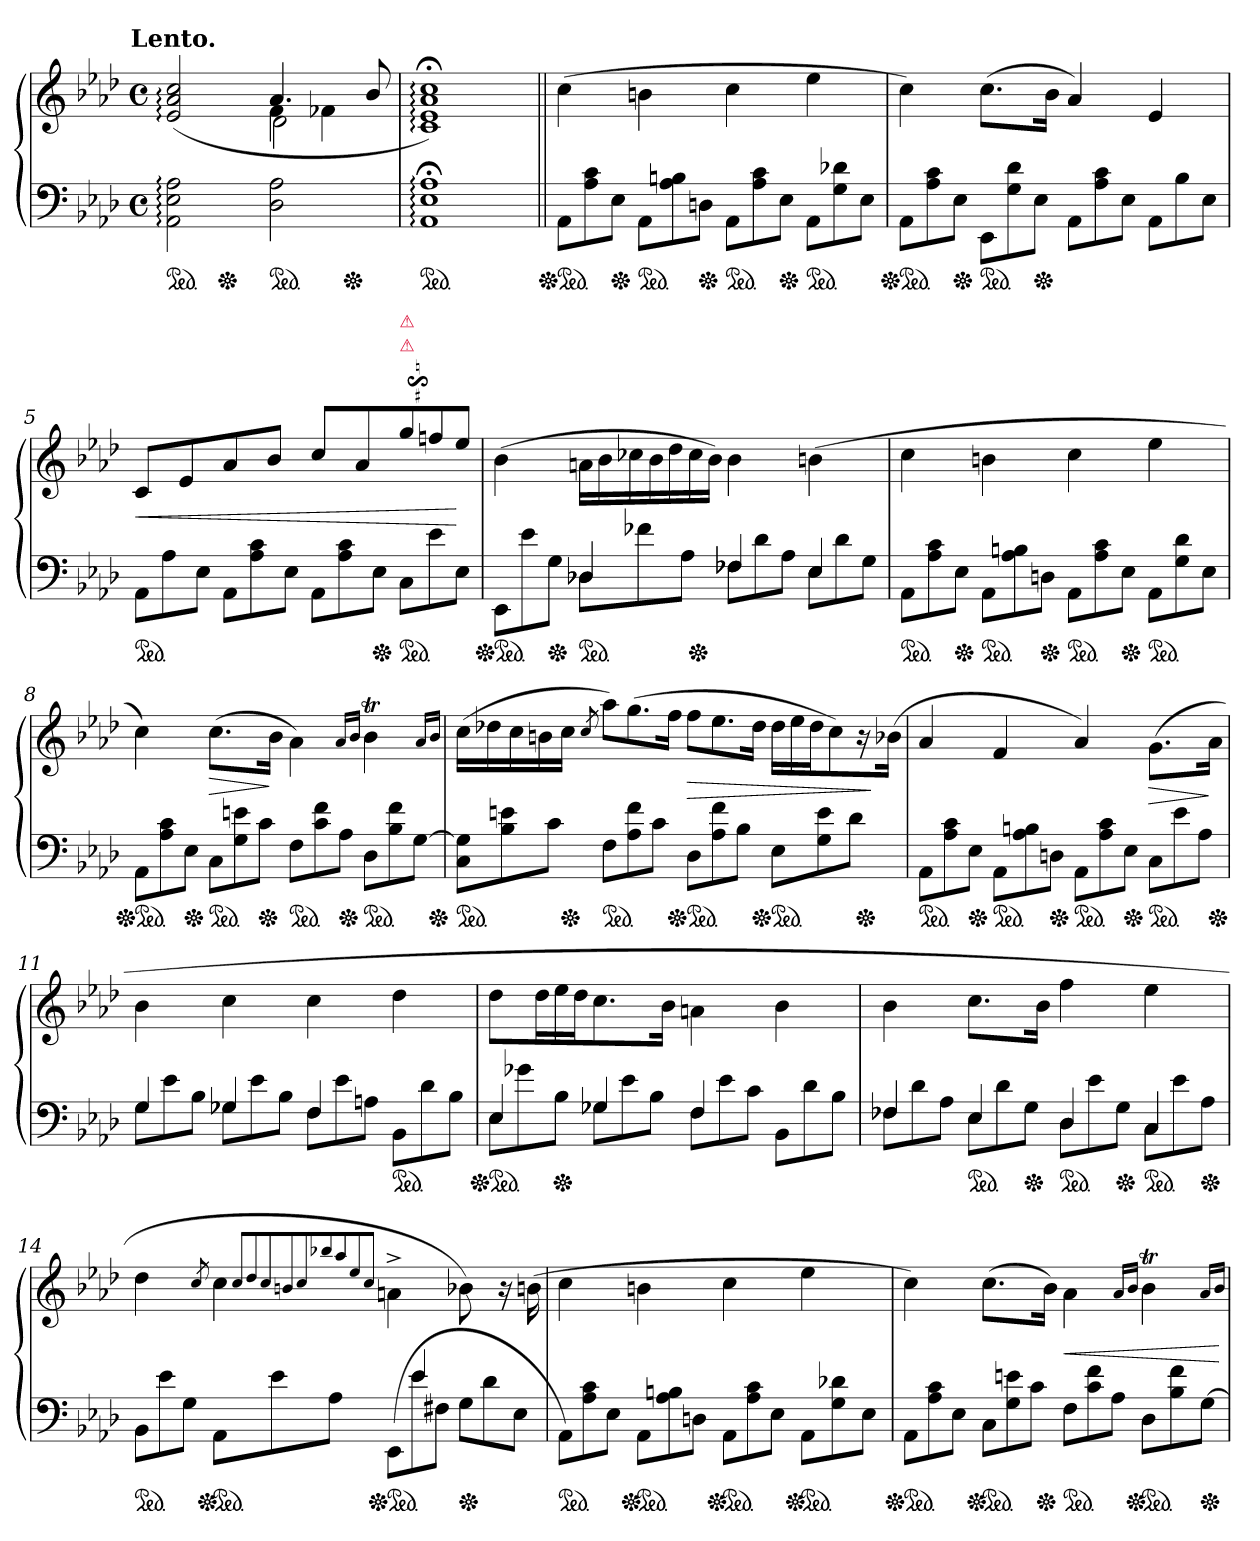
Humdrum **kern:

**kern	**kern	**dynam
*part1	*part1	*part1
*staff2	*staff1	*staff1/2
*clefF4	*clefG2	*
*k[b-e-a-d-]	*k[b-e-a-d-]	*
*A-:	*A-:	*
!!LO:TX:omd:t=Lento.
*M4/4	*M4/4	*
*met(c)	*met(c)	*
=1	=1	=1
*	*^	*
*	*	*^	*
*ped	*	*	*	*
*	*	*^	*^	*
*	*	*	*	*	*	*
2AA-: 2E-: 2A-:	(>2e-: 2a-: 2cc:	2ryy	2ryy	4ryy	2ryy	.
*Xped	*	*	*	*	*	*
.	.	.	.	2.ryy	.	.
*ped	*	*	*	*	*	*
2D- 2A-	4.a-	4f	2d-\	.	4ryy	.
.	.	4f-X	.	.	16ryy	.
*Xped	*	*	*	*	*	*
.	.	.	.	.	8.ryy	.
.	8b-	.	.	.	.	.
*	*v	*v	*v	*v	*v	*
=2	=2	=2
*ped	*	*
1AA-;: 1E-;: 1A-;:	1c;<: 1e-;<: 1a-;<: 1cc;<:)	.
=3||	=3||	=3||
*Xtuplet	*	*
!LO:TX:a:t=sempre piano e legato.	!	!
*Xped	*	*
*ped	*	*
12AA-L	(>4cc	.
12A- 12c	.	.
*Xped	*	*
12E-J	.	.
*ped	*	*
12AA-L	4bn	.
12A- 12Bn	.	.
*Xped	*	*
12DnJ	.	.
*ped	*	*
12AA-L	4cc	.
12A- 12c	.	.
*Xped	*	*
12E-J	.	.
*ped	*	*
12AA-L	4ee-	.
12G 12d-X	.	.
12E-J	.	.
=4	=4	=4
*Xped	*	*
*ped	*	*
12AA-L	4cc)	.
12A- 12c	.	.
*Xped	*	*
12E-J	.	.
*ped	*	*
12EE-L	(>8.ccL	.
12G 12d-	.	.
*Xped	*	*
12E-J	.	.
.	16b-Jk	.
12AA-L	4a-)	.
12A- 12c	.	.
12E-J	.	.
12AA-L	4e-	.
12B-	.	.
12E-J	.	.
=5	=5	=5
*ped	*	*
12AA-L	8cL	<
12A-	.	.
.	8e-	.
12E-J	.	.
12AA-L	8a-	.
12A- 12c	.	.
.	8b-J	.
12E-J	.	.
12AA-L	8cc/L	.
12A- 12c	.	.
.	8a-	.
*Xped	*	*
12E-J	.	.
*	*Xtuplet	*
!	!LO:TX:a:color=crimson:t=⚠	!
!	!LO:TX:a:color=crimson:t=⚠	!
*ped	*	*
12CL	12gg$sS	.
12e-	12ff	.
12E-J	12ee-J	[
=6	=6	=6
*^	*	*
*Xped	*	*	*
*ped	*	*	*
4ryy	12EE-L	(>4b-	.
.	12e-	.	.
*Xped	*	*	*
.	12GJ	.	.
*ped	*	*	*
4D-X/	12D-X\L	28anLL	.
.	.	28b-	.
.	.	28cc-X	.
.	12f-X	.	.
.	.	28b-	.
.	.	28dd-	.
.	12A-J	.	.
*Xped	*	*	*
.	.	28cc-	.
.	.	28b-JJ)	.
4F-X/	12F-X\L	4b-	.
.	12d-	.	.
.	12A-J	.	.
4E-/	12E-\L	(>4bn	.
.	12d-	.	.
.	12GJ	.	.
*v	*v	*	*
=7	=7	=7
*ped	*	*
12AA-L	4cc	.
12A- 12c	.	.
*Xped	*	*
12E-J	.	.
*ped	*	*
12AA-L	4bn	.
12A- 12Bn	.	.
*Xped	*	*
12DnJ	.	.
*ped	*	*
12AA-L	4cc	.
12A- 12c	.	.
*Xped	*	*
12E-J	.	.
*ped	*	*
12AA-L	4ee-	.
12G 12d-	.	.
12E-J	.	.
=8	=8	=8
*	*^	*
*Xped	*	*	*
*ped	*	*	*
12AA-L	4cc)	3%2ryy	.
12A- 12c	.	.	.
*Xped	*	*	*
12E-J	.	.	.
*ped	*	*	*
12CL	(>8.ccL	.	>
12G 12en	.	.	.
*Xped	*	*	*
12cJ	.	.	.
.	16b-Jk	.	]
*ped	*	*	*
12FL	4a-\)	.	.
12c 12f	.	.	.
*Xped	*	*	*
12A-J	.	6..ryy	.
.	16qa-/LL	.	.
.	16qb-/JJ	.	.
*ped	*	*	*
12D-L	4b-T	.	.
12B- 12f	.	.	.
[12GJ	.	.	.
*Xped	*	*	*
.	.	24ryy	.
.	16qa-/LL	.	.
.	16qb-/JJ	.	.
*	*v	*v	*
=9	=9	=9
*ped	*	*
12C 12G]L	(>20ccTTTLL	.
.	20dd-	.
12B- 12en	.	.
.	20cc	.
.	20bn	.
12cJ	.	.
*Xped	*	*
.	20ccJJ	.
.	8qcc/	.
*ped	*	*
12FL	12aa-L)	.
12A- 12f	(12.gg	.
12cJ	.	.
*Xped	*	*
.	24ffJk	.
*ped	*	*
12D-L	12ffL	>
12A- 12f	12.ee-	.
12B-J	.	.
*Xped	*	*
.	24dd-Jk	.
*ped	*	*
12E-L	28dd-LL	.
.	28ee-	.
.	28dd-J	.
12G 12e	.	.
.	14cc)	.
12d-J	.	.
*Xped	*	*
.	28r	.
.	(28b-XJk	]
=10	=10	=10
*ped	*	*
12AA-L	4a-	.
12A- 12c	.	.
*Xped	*	*
12E-J	.	.
*ped	*	*
12AA-L	4f	.
12A- 12Bn	.	.
*Xped	*	*
12DnJ	.	.
*ped	*	*
12AA-L	4a-)	.
12A- 12c	.	.
*Xped	*	*
12E-J	.	.
*ped	*	*
12CL	(8.g\L	>
12e-	.	.
12A-J	.	.
*Xped	*	*
.	16a-Jk	]
=11	=11	=11
*^	*	*
4G/	12G\L	4b-	.
.	12e-	.	.
.	12B-J	.	.
4G-X/	12G-X\L	4cc	.
.	12e-	.	.
.	12B-J	.	.
4F/	12F\L	4cc	.
.	12e-	.	.
.	12AnJ	.	.
*ped	*	*	*
4ryy	12BB-\L	4dd-	.
.	12d-	.	.
.	12B-J	.	.
=12	=12	=12	=12
*Xped	*	*	*
*ped	*	*	*
4E-/	12E-\L	8dd-L	.
.	12g-X	.	.
.	.	24dd-L	.
*Xped	*	*	*
.	12B-J	24ee-	.
.	.	24dd-J	.
4G-X/	12G-X\L	8.cc	.
.	12e-	.	.
.	12B-J	.	.
.	.	16b-Jk	.
4F/	12F\L	4an\	.
.	12e-	.	.
.	12cJ	.	.
4ryy	12BB-\L	4b-	.
.	12d-	.	.
.	12B-J	.	.
=13	=13	=13	=13
4F-X/	12F-X\L	4b-	.
.	12d-	.	.
.	12A-J	.	.
*ped	*	*	*
4E-/	12E-\L	8.ccL	.
.	12d-	.	.
*Xped	*	*	*
.	12GJ	.	.
.	.	16b-Jk	.
*ped	*	*	*
4D-/	12D-\L	4ff	.
.	12e-	.	.
*Xped	*	*	*
.	12GJ	.	.
*ped	*	*	*
4C/	12C\L	4ee-	.
.	12e-	.	.
*Xped	*	*	*
.	12A-J	.	.
=14	=14	=14	=14
*ped	*	*	*
*	*	*^	*
2ryy	12BB-L	4dd-	6ryy	.
.	12e-	.	.	.
.	12GJ	.	24ryy	.
*Xped	*	*	*	*
.	.	.	3%2ryy	.
.	.	8qcc/	.	.
*ped	*	*	*	*
.	12AA-L	4cc	.	.
.	12e-	.	.	.
.	12A-J	.	.	.
.	.	8qcc/L	.	.
.	.	8qdd-/	.	.
.	.	8qcc/	.	.
.	.	8qbn/	.	.
.	.	8qcc/	.	.
.	.	8qbb-X/	.	.
.	.	8qaa-/	.	.
.	.	8qee-/	.	.
.	.	8qcc/J	.	.
*Xped	*	*	*	*
*ped	*	*	*	*
12ryy	(12EE-\L	4an^<\	.	.
6e-/	12e-\	.	.	.
.	12F#X\J	.	.	.
*Xped	*	*	*	*
4ryy	12GL	8b-X)	.	.
.	12d-	.	.	.
.	.	16r	12.ryy	.
.	12E-J	.	.	.
.	.	(>16bn	.	.
*v	*v	*	*	*
*	*v	*v	*
=15	=15	=15
*ped	*	*
*	*^	*
*	*	*^	*
*	*	*	*^	*
12AA-L)	4cc	6ryy	3ryy	3%2ryy	.
12A- 12c	.	.	.	.	.
12E-J	.	24ryy	.	.	.
*Xped	*	*	*	*	*
.	.	3%2ryy	.	.	.
*ped	*	*	*	*	*
12AA-L	4bn	.	.	.	.
12A- 12Bn	.	.	12.ryy	.	.
12DnJ	.	.	.	.	.
*Xped	*	*	*	*	*
.	.	.	3ryy	.	.
*ped	*	*	*	*	*
12AA-L	4cc	.	.	.	.
12A- 12c	.	.	.	.	.
12E-J	.	.	.	24ryy	.
*Xped	*	*	*	*	*
.	.	.	.	6..ryy	.
*ped	*	*	*	*	*
12AA-L	4ee-	.	.	.	.
.	.	.	6ryy	.	.
12G 12d-X	.	.	.	.	.
.	.	12.ryy	.	.	.
12E-J	.	.	.	.	.
.	.	.	24ryy	.	.
=16	=16	=16	=16	=16	=16
*Xped	*	*	*	*	*
*ped	*	*	*	*	*
12AA-L	4cc)	6ryy	3ryy	3%2ryy	.
12A- 12c	.	.	.	.	.
12E-J	.	24ryy	.	.	.
*Xped	*	*	*	*	*
.	.	3%2ryy	.	.	.
*ped	*	*	*	*	*
12CL	(>8.ccL	.	.	.	.
12G 12en	.	.	12ryy	.	.
12cJ	.	.	96ryy	.	.
*Xped	*	*	*	*	*
.	.	.	3ryy	.	.
.	16b-Jk)	.	.	.	.
*ped	*	*	*	*	*
12FL	4a-\	.	.	.	<
12c 12f	.	.	.	.	.
12A-J	.	.	.	24ryy	.
*Xped	*	*	*	*	*
.	.	.	.	6..ryy	.
.	16qa-/LL	.	.	.	.
.	16qb-/JJ	.	.	.	.
*ped	*	*	*	*	*
12D-L	4b-T	.	.	.	.
.	.	.	6ryy	.	.
12B- 12f	.	.	.	.	.
.	.	12.ryy	.	.	.
*Xped	*	*	*	*	*
[12GJ	.	.	.	.	.
.	.	.	24..ryy	.	.
.	16qa-/LL	.	.	.	.
.	16qb-/JJ	.	.	.	.
.	.	.	.	.	[
*	*v	*v	*v	*v	*
=	=	=
*-	*-	*-
